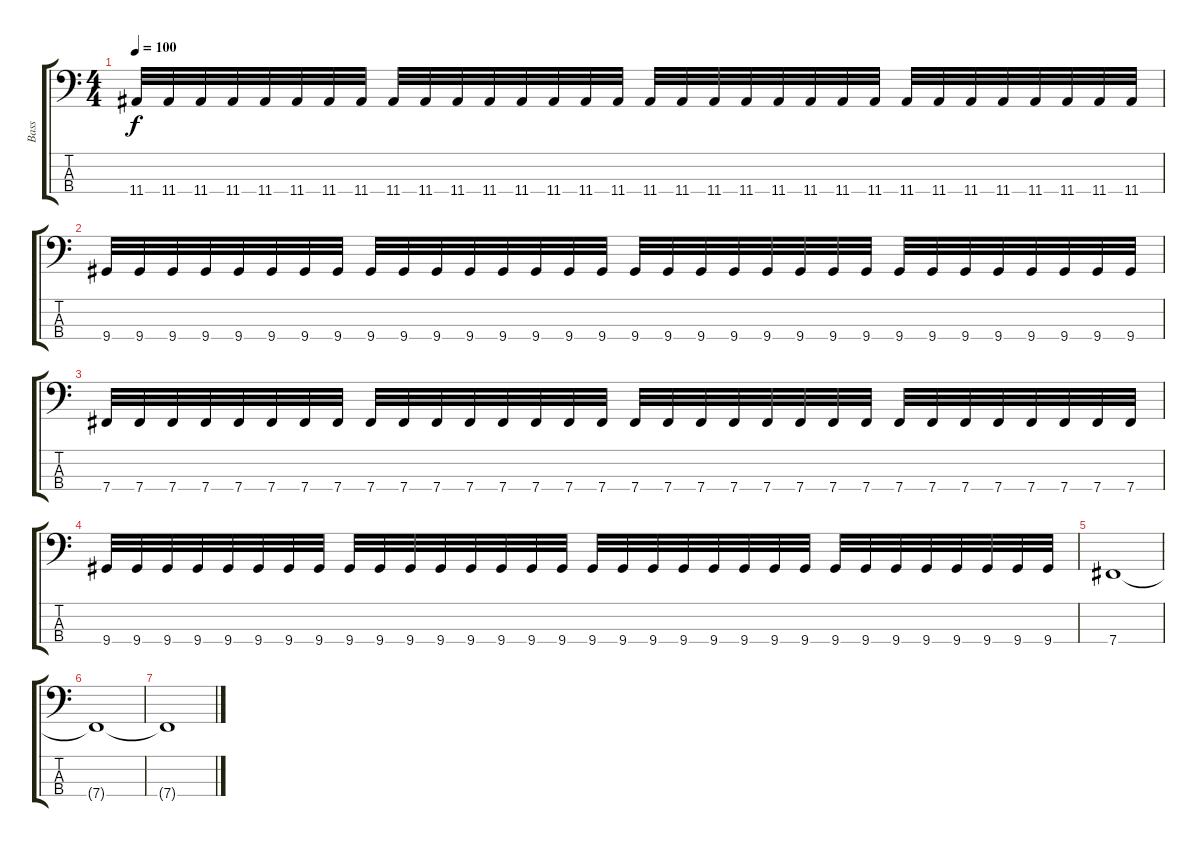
\track ("Bass" "Bass") {instrument electricbassfinger}
\staff {score tabs}
\tuning (E2 B1 Gb1 B0) {hide}
\ts (4 4)
\tempo 100
\clef f4
\ks c
11.4.32{dy f} 11.4.32 11.4.32 11.4.32 11.4.32 11.4.32 11.4.32 11.4.32 11.4.32 11.4.32 11.4.32 11.4.32 11.4.32 11.4.32 11.4.32 11.4.32 11.4.32 11.4.32 11.4.32 11.4.32 11.4.32 11.4.32 11.4.32 11.4.32 11.4.32 11.4.32 11.4.32 11.4.32 11.4.32 11.4.32 11.4.32 11.4.32 |
9.4.32 9.4.32 9.4.32 9.4.32 9.4.32 9.4.32 9.4.32 9.4.32 9.4.32 9.4.32 9.4.32 9.4.32 9.4.32 9.4.32 9.4.32 9.4.32 9.4.32 9.4.32 9.4.32 9.4.32 9.4.32 9.4.32 9.4.32 9.4.32 9.4.32 9.4.32 9.4.32 9.4.32 9.4.32 9.4.32 9.4.32 9.4.32 |
7.4.32 7.4.32 7.4.32 7.4.32 7.4.32 7.4.32 7.4.32 7.4.32 7.4.32 7.4.32 7.4.32 7.4.32 7.4.32 7.4.32 7.4.32 7.4.32 7.4.32 7.4.32 7.4.32 7.4.32 7.4.32 7.4.32 7.4.32 7.4.32 7.4.32 7.4.32 7.4.32 7.4.32 7.4.32 7.4.32 7.4.32 7.4.32 |
9.4.32 9.4.32 9.4.32 9.4.32 9.4.32 9.4.32 9.4.32 9.4.32 9.4.32 9.4.32 9.4.32 9.4.32 9.4.32 9.4.32 9.4.32 9.4.32 9.4.32 9.4.32 9.4.32 9.4.32 9.4.32 9.4.32 9.4.32 9.4.32 9.4.32 9.4.32 9.4.32 9.4.32 9.4.32 9.4.32 9.4.32 9.4.32 |
7.4.1 |
7.4{t}.1{volume 0} |
7.4{t}.1
